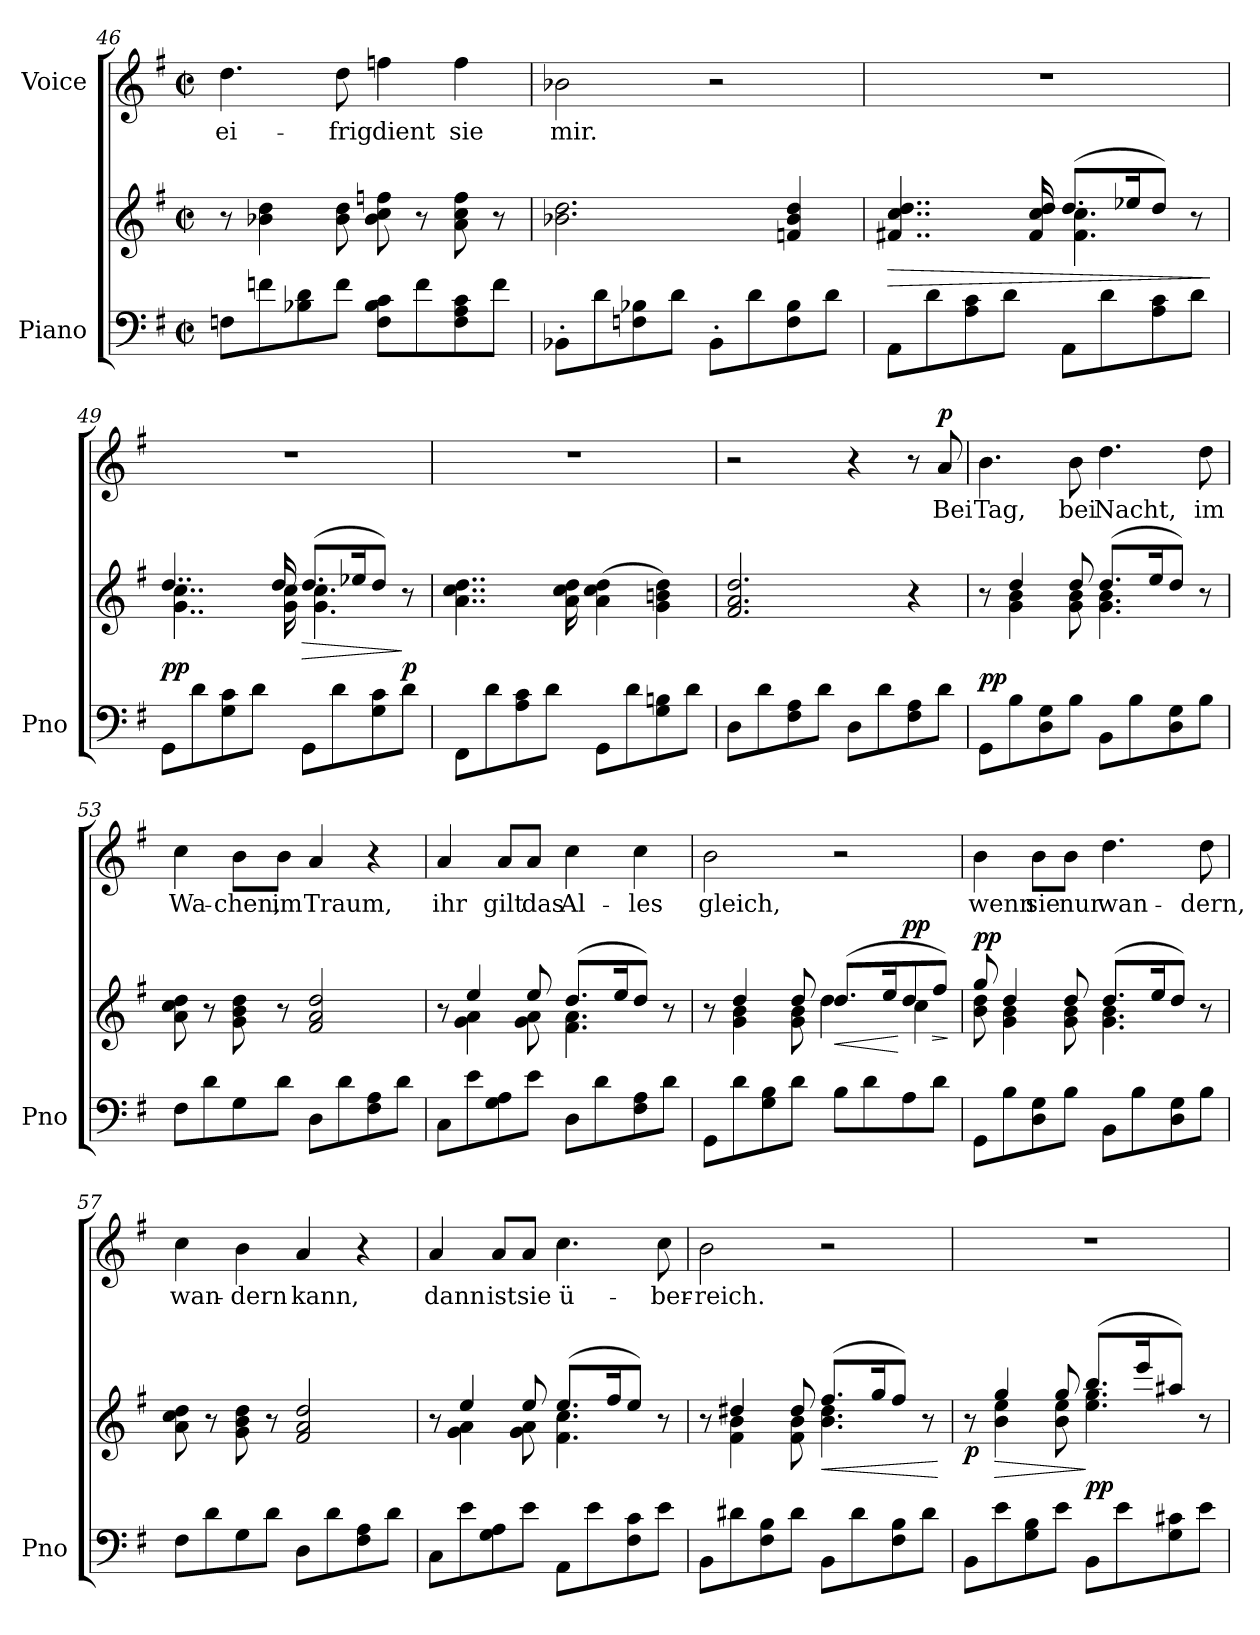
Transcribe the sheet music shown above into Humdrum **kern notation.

**kern	**kern	**dynam	**kern	**text	**dynam
*part2	*part2	*part2	*part1	*part1	*part1
*staff3	*staff2	*staff2/3	*staff1	*staff1	*staff1
*I"Piano	*	*	*I"Voice	*	*
*I'Pno	*	*	*	*	*
!!LO:LB:g=z
*clefF4	*clefG2	*	*clefG2	*	*
*k[f#]	*k[f#]	*	*k[f#]	*	*
*M2/2	*M2/2	*	*M2/2	*	*
*met(c|)	*met(c|)	*	*met(c|)	*	*
=46	=46	=46	=46	=46	=46
!	!	!	!	!LO:LY:b	!
8Fn\L	8r	.	4.dd\	ei-	.
8fn\	4b-X\ 4dd\	.	.	.	.
8B-X\ 8d\	.	.	.	.	.
!	!	!	!	!LO:LY:b	!
8f\J	8b-\ 8dd\	.	8dd\	-frig	.
!	!	!	!	!LO:LY:b	!
8F\ 8B-\ 8c\L	8b-\ 8cc\ 8ffn\	.	4ffn\	dient	.
8f\	8r	.	.	.	.
!	!	!	!	!LO:LY:b	!
8F\ 8A\ 8c\	8a\ 8cc\ 8ff\	.	4ff\	sie	.
8f\J	8r	.	.	.	.
=47	=47	=47	=47	=47	=47
!	!	!	!	!LO:LY:b	!
8BB-X'\L	2.b-X\ 2.dd\	.	2b-X\	mir.	.
8d\	.	.	.	.	.
8Fn\ 8B-X\	.	.	.	.	.
8d\J	.	.	.	.	.
8BB-'\L	.	.	2r	.	.
8d\	.	.	.	.	.
8F\ 8B-\	4fn/ 4b-/ 4dd/	.	.	.	.
8d\J	.	.	.	.	.
=48	=48	=48	=48	=48	=48
!	!	!LO:HP:b	!	!	!
*	*^	*	*	*	*
8AA\L	4..f#X/ 4..cc/ 4..dd/	2ryy	>	1r	.	.
8d\	.	.	.	.	.	.
8A\ 8c\	.	.	.	.	.	.
8d\J	.	.	.	.	.	.
.	16f#/ 16cc/ 16dd/	.	.	.	.	.
8AA\L	(>8.dd/L	4.f#\ 4.cc\	.	.	.	.
8d\	.	.	.	.	.	.
.	16ee-X/K	.	.	.	.	.
8A\ 8c\	8dd/J)	.	.	.	.	.
8d\J	8r	8ryy	.	.	.	.
*	*v	*v	*	*	*	*
.	.	]	.	.	.
=49	=49	=49	=49	=49	=49
*	*^	*	*	*	*
!	!	!	!LO:DY:a=2	!	!	!
8GG\L	4..dd/	4..g\ 4..cc\	pp	1r	.	.
8d\	.	.	.	.	.	.
8G\ 8c\	.	.	.	.	.	.
8d\J	.	.	.	.	.	.
.	16dd/	16g\ 16cc\	.	.	.	.
!	!	!	!LO:HP:b	!	!	!
8GG\L	(>8.dd/L	4.g\ 4.cc\	>	.	.	.
8d\	.	.	.	.	.	.
.	16ee-X/K	.	.	.	.	.
8G\ 8c\	8dd/J)	.	.	.	.	.
!	!	!	!LO:DY:n=1:a=2	!	!	!
8d\J	8r	8ryy	] p	.	.	.
*	*v	*v	*	*	*	*
=50	=50	=50	=50	=50	=50
8FF#\L	4..a\ 4..cc\ 4..dd\	.	1r	.	.
8d\	.	.	.	.	.
8A\ 8c\	.	.	.	.	.
8d\J	.	.	.	.	.
.	16a\ 16cc\ 16dd\	.	.	.	.
8GG\L	(>4a\ 4cc\ 4dd\	.	.	.	.
8d\	.	.	.	.	.
8G\ 8Bn\	4g\ 4bn\ 4dd\)	.	.	.	.
8d\J	.	.	.	.	.
!!LO:PB:g=z
=51	=51	=51	=51	=51	=51
8D\L	2.f#/ 2.a/ 2.dd/	.	2r	.	.
8d\	.	.	.	.	.
8F#\ 8A\	.	.	.	.	.
8d\J	.	.	.	.	.
8D\L	.	.	4r	.	.
8d\	.	.	.	.	.
8F#\ 8A\	4r	.	8r	.	.
!	!	!	!	!LO:LY:b	!LO:DY:a
8d\J	.	.	8a/	Bei	p
=52	=52	=52	=52	=52	=52
*	*^	*	*	*	*
!	!	!	!LO:DY:a=2	!	!LO:LY:b	!
8GG\L	8r	8ryy	pp	4.b\	Tag,	.
8B\	4dd/	4g\ 4b\	.	.	.	.
8D\ 8G\	.	.	.	.	.	.
!	!	!	!	!	!LO:LY:b	!
8B\J	8dd/	8g\ 8b\	.	8b\	bei	.
!	!	!	!	!	!LO:LY:b	!
8BB\L	(>8.dd/L	4.g\ 4.b\	.	4.dd\	Nacht,	.
8B\	.	.	.	.	.	.
.	16ee/K	.	.	.	.	.
8D\ 8G\	8dd/J)	.	.	.	.	.
!	!	!	!	!	!LO:LY:b	!
8B\J	8r	8ryy	.	8dd\	im	.
=53	=53	=53	=53	=53	=53	=53
!	!	!	!	!	!LO:LY:b	!
*	*v	*v	*	*	*	*
8F#\L	8a\ 8cc\ 8dd\	.	4cc\	Wa-	.
8d\	8r	.	.	.	.
!	!	!	!	!LO:LY:b	!
8G\	8g\ 8b\ 8dd\	.	8b\L	-chen,	.
!	!	!	!	!LO:LY:b	!
8d\J	8r	.	8b\J	im	.
!	!	!	!	!LO:LY:b	!
8D\L	2f#/ 2a/ 2dd/	.	4a/	Traum,	.
8d\	.	.	.	.	.
8F#\ 8A\	.	.	4r	.	.
8d\J	.	.	.	.	.
=54	=54	=54	=54	=54	=54
*	*^	*	*	*	*
!	!	!	!	!	!LO:LY:b	!
8C\L	8r	8ryy	.	4a/	ihr	.
8e\	4ee/	4g\ 4a\	.	.	.	.
!	!	!	!	!	!LO:LY:b	!
8G\ 8A\	.	.	.	8a/L	gilt	.
!	!	!	!	!	!LO:LY:b	!
8e\J	8ee/	8g\ 8a\	.	8a/J	das	.
!	!	!	!	!	!LO:LY:b	!
8D\L	(>8.dd/L	4.f#\ 4.a\	.	4cc\	Al-	.
8d\	.	.	.	.	.	.
.	16ee/K	.	.	.	.	.
!	!	!	!	!	!LO:LY:b	!
8F#\ 8A\	8dd/J)	.	.	4cc\	-les	.
8d\J	8r	8ryy	.	.	.	.
=55	=55	=55	=55	=55	=55	=55
!	!	!	!	!	!LO:LY:b	!
8GG\L	8r	8ryy	.	2b\	gleich,	.
8d\	4dd/	4g\ 4b\	.	.	.	.
8G\ 8B\	.	.	.	.	.	.
8d\J	8dd/	8g\ 8b\	.	.	.	.
!	!LO:N:head=solid	!	!LO:HP:b	!	!	!
8B\L	(>8.dd/L	4dd\	<	2r	.	.
8d\	.	.	.	.	.	.
.	16ee/K	.	.	.	.	.
!	!	!	!LO:HP:n=1:b	!	!	!
!	!	!	!LO:DY:n=1:a	!	!	!
!	!	!	!LO:DY:n=2:a	!	!	!
8A\	8dd/	4cc\	[ > p p	.	.	.
8d\J	8ff#/J)	.	.	.	.	.
*	*v	*v	*	*	*	*
.	.	]	.	.	.
!!LO:LB:g=z
=56	=56	=56	=56	=56	=56
*	*^	*	*	*	*
!	!	!	!LO:DY:a	!	!LO:LY:b	!
8GG\L	8gg/	8b\ 8dd\	pp	4b\	wenn	.
8B\	4dd/	4g\ 4b\	.	.	.	.
!	!	!	!	!	!LO:LY:b	!
8D\ 8G\	.	.	.	8b\L	sie	.
!	!	!	!	!	!LO:LY:b	!
8B\J	8dd/	8g\ 8b\	.	8b\J	nur	.
!	!	!	!	!	!LO:LY:b	!
8BB\L	(>8.dd/L	4.g\ 4.b\	.	4.dd\	wan-	.
8B\	.	.	.	.	.	.
.	16ee/K	.	.	.	.	.
8D\ 8G\	8dd/J)	.	.	.	.	.
!	!	!	!	!	!LO:LY:b	!
8B\J	8r	8ryy	.	8dd\	-dern,	.
=57	=57	=57	=57	=57	=57	=57
!	!	!	!	!	!LO:LY:b	!
*	*v	*v	*	*	*	*
8F#\L	8a\ 8cc\ 8dd\	.	4cc\	wan-	.
8d\	8r	.	.	.	.
!	!	!	!	!LO:LY:b	!
8G\	8g\ 8b\ 8dd\	.	4b\	-dern	.
8d\J	8r	.	.	.	.
!	!	!	!	!LO:LY:b	!
8D\L	2f#/ 2a/ 2dd/	.	4a/	kann,	.
8d\	.	.	.	.	.
8F#\ 8A\	.	.	4r	.	.
8d\J	.	.	.	.	.
=58	=58	=58	=58	=58	=58
*	*^	*	*	*	*
!	!	!	!	!	!LO:LY:b	!
8C\L	8r	8ryy	.	4a/	dann	.
8e\	4ee/	4g\ 4a\	.	.	.	.
!	!	!	!	!	!LO:LY:b	!
8G\ 8A\	.	.	.	8a/L	ist	.
!	!	!	!	!	!LO:LY:b	!
8e\J	8ee/	8g\ 8a\	.	8a/J	sie	.
!	!	!	!	!	!LO:LY:b	!
8AA\L	(>8.ee/L	4.f#\ 4.cc\	.	4.cc\	ü-	.
8e\	.	.	.	.	.	.
.	16ff#/K	.	.	.	.	.
8F#\ 8c\	8ee/J)	.	.	.	.	.
!	!	!	!	!	!LO:LY:b	!
8e\J	8r	8ryy	.	8cc\	-ber-	.
=59	=59	=59	=59	=59	=59	=59
!	!	!	!	!	!LO:LY:b	!
8BB\L	8r	8ryy	.	2b\	-reich.	.
8d#X\	4dd#X/	4f#\ 4b\	.	.	.	.
8F#\ 8B\	.	.	.	.	.	.
8d#\J	8dd#/	8f#\ 8b\	.	.	.	.
!	!	!	!LO:HP:b	!	!	!
8BB\L	(>8.ff#/L	4.b\ 4.dd#\	<	2r	.	.
8d#\	.	.	.	.	.	.
.	16gg/K	.	.	.	.	.
8F#\ 8B\	8ff#/J)	.	.	.	.	.
8d#\J	8r	8ryy	.	.	.	.
*	*v	*v	*	*	*	*
.	.	[	.	.	.
=60	=60	=60	=60	=60	=60
*	*^	*	*	*	*
!	!	!	!LO:DY:b	!	!	!
8BB\L	8r	8ryy	p	1r	.	.
!	!	!	!LO:HP:b	!	!	!
8e\	4gg/	4b\ 4ee\	>	.	.	.
8G\ 8B\	.	.	.	.	.	.
8e\J	8gg/	8b\ 8ee\	.	.	.	.
!	!	!	!LO:DY:n=1:a=2	!	!	!
8BB\L	(>8.bb/L	4.ee\ 4.gg\	] pp	.	.	.
8e\	.	.	.	.	.	.
.	16eee/K	.	.	.	.	.
8G\ 8c#X\	8aa#X/J)	.	.	.	.	.
8e\J	8r	8ryy	.	.	.	.
*	*v	*v	*	*	*	*
=	=	=	=	=	=
*-	*-	*-	*-	*-	*-
